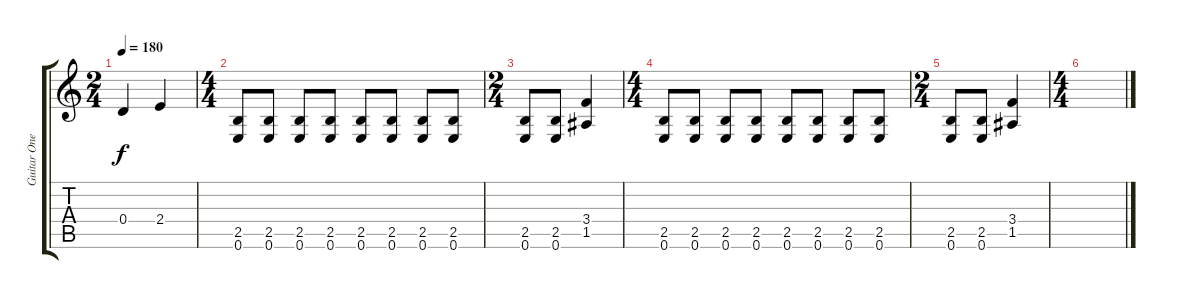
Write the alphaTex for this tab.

\track ("Guitar One" "Guitar One") {instrument overdrivenguitar}
\staff {score tabs}
\tuning (E4 B3 G3 D3 A2 E2) {hide}
\ts (2 4)
\tempo 180
\clef g2
\ks c
0.4.4{dy f} 2.4.4 |
\ts (4 4)
(2.5 0.6).8 (2.5 0.6).8 (2.5 0.6).8 (2.5 0.6).8 (2.5 0.6).8 (2.5 0.6).8 (2.5 0.6).8 (2.5 0.6).8 |
\ts (2 4)
(2.5 0.6).8 (2.5 0.6).8 (3.4 1.5).4 |
\ts (4 4)
(2.5 0.6).8 (2.5 0.6).8 (2.5 0.6).8 (2.5 0.6).8 (2.5 0.6).8 (2.5 0.6).8 (2.5 0.6).8 (2.5 0.6).8 |
\ts (2 4)
(2.5 0.6).8 (2.5 0.6).8 (3.4 1.5).4 |
\ts (4 4)
